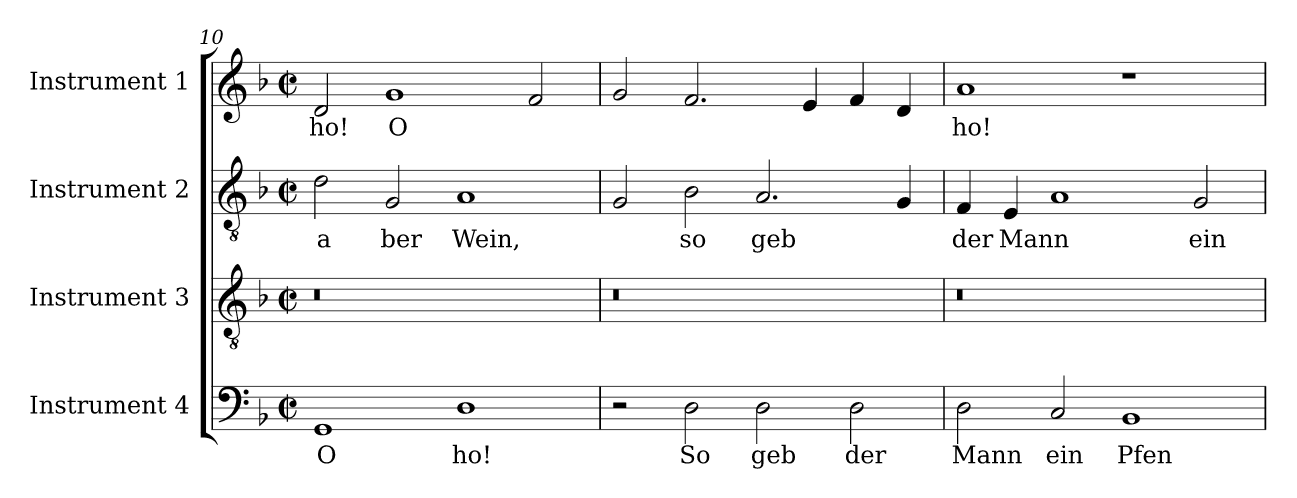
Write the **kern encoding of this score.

**kern	**text	**kern	**kern	**text	**kern	**text
*part4	*part4	*part3	*part2	*part2	*part1	*part1
*staff4	*staff4	*staff3	*staff2	*staff2	*staff1	*staff1
*I"Instrument 4	*	*I"Instrument 3	*I"Instrument 2	*	*I"Instrument 1	*
*clefF4	*	*clefGv2	*clefGv2	*	*clefG2	*
*k[b-]	*	*k[b-]	*k[b-]	*	*k[b-]	*
*F:	*	*F:	*F:	*	*F:	*
*M2/2	*	*M2/2	*M2/2	*	*M2/2	*
*met(c|)	*	*met(c|)	*met(c|)	*	*met(c|)	*
=10	=10	=10	=10	=10	=10	=10
!	!LO:LY:b:cj	!	!	!LO:LY:b:cj	!	!LO:LY:b:cj
1GG	O	0r	2d\	a	2d/	ho!
!	!	!	!	!LO:LY:b:cj	!	!LO:LY:b:cj
.	.	.	2G/	ber	1g	O
!	!LO:LY:b:cj	!	!	!LO:LY:b:cj	!	!
1D	ho!	.	1A	Wein,	.	.
.	.	.	.	.	2f/	.
!!LO:LB:g=z
=11	=11	=11	=11	=11	=11	=11
2r	.	0r	2G/	.	2g/	.
!	!LO:LY:b:cj	!	!	!LO:LY:b:cj	!	!
2D\	So	.	2B-\	so	2.f/	.
!	!LO:LY:b:cj	!	!	!LO:LY:b:cj	!	!
2D\	geb	.	2.A/	geb	.	.
.	.	.	.	.	4e/	.
!	!LO:LY:b:cj	!	!	!	!	!
2D\	der	.	.	.	4f/	.
.	.	.	4G/	.	4d/	.
=12	=12	=12	=12	=12	=12	=12
!	!LO:LY:b:cj	!	!	!LO:LY:b:cj	!	!LO:LY:b:cj
2D\	Mann	0r	4F/	der	1a	ho!
!	!	!	!	!LO:LY:b	!	!
.	.	.	4E/	Mann	.	.
!	!LO:LY:b:cj	!	!	!	!	!
2C/	ein	.	1A	.	.	.
!	!LO:LY:b:cj	!	!	!	!	!
1BB-	Pfen	.	.	.	1r	.
!	!	!	!	!LO:LY:b:cj	!	!
.	.	.	2G/	ein	.	.
=	=	=	=	=	=	=
*-	*-	*-	*-	*-	*-	*-
